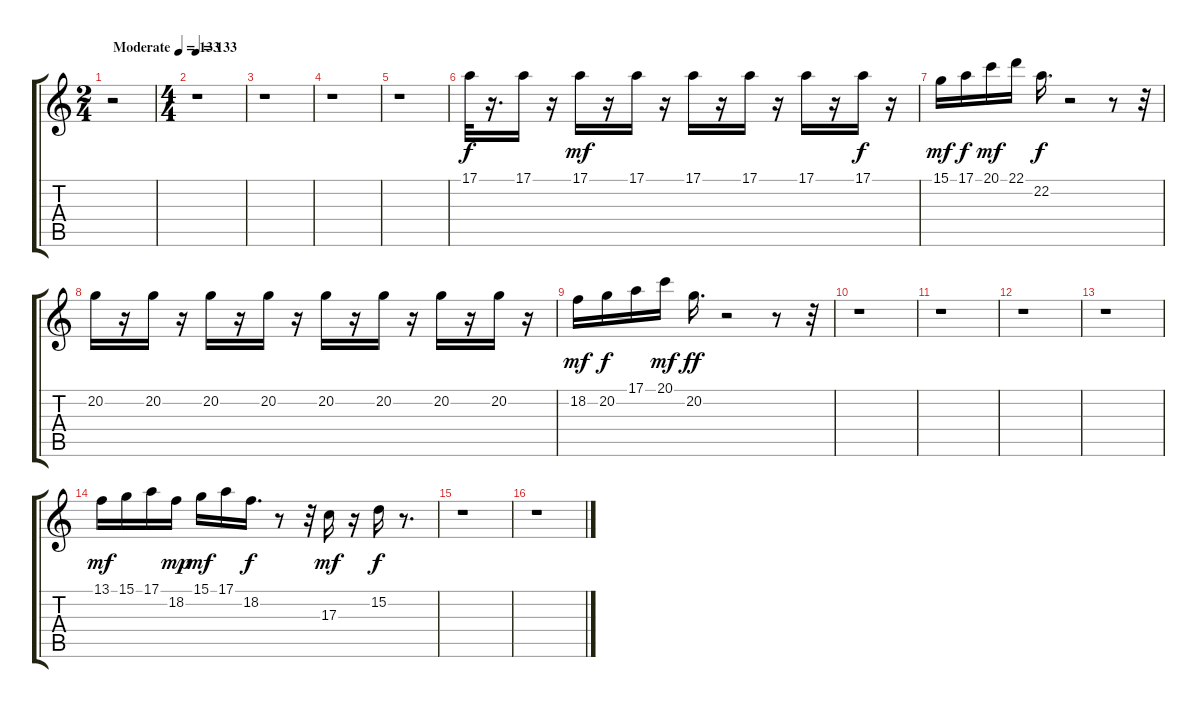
\track "" {instrument musicbox}
\staff {score tabs}
\tuning (E4 B3 G3 D3 A2 E2) {hide}
\ts (2 4)
\tempo (133 "Moderate")
\clef g2
\ks c
r.2{dy f instrument musicbox} |
\ts (4 4)
\tempo 133
r.1 |
r.1 |
r.1 |
r.1 |
17.1.32 r.16{d} 17.1.16 r.16 17.1.16{dy mf} r.16 17.1.16 r.16 17.1.16 r.16 17.1.16 r.16 17.1.16 r.16 17.1.16{dy f} r.16 |
15.1.16{dy mf} 17.1.16{dy f} 20.1.16{dy mf} 22.1.16 22.2.16{d dy f} r.2 r.8 r.32 |
20.2.16 r.16 20.2.16 r.16 20.2.16 r.16 20.2.16 r.16 20.2.16 r.16 20.2.16 r.16 20.2.16 r.16 20.2.16 r.16 |
18.2.16{dy mf} 20.2.16{dy f} 17.1.16 20.1.16{dy mf} 20.2.16{d dy ff} r.2 r.8 r.32 |
r.1 |
r.1 |
r.1 |
r.1 |
13.1.16{dy mf} 15.1.16 17.1.16 18.2.16{dy mp} 15.1.16{dy mf} 17.1.16 18.2.16{d dy f} r.8 r.32 17.3.16{dy mf} r.16 15.2.16{dy f} r.8{d} |
r.1 |
r.1
